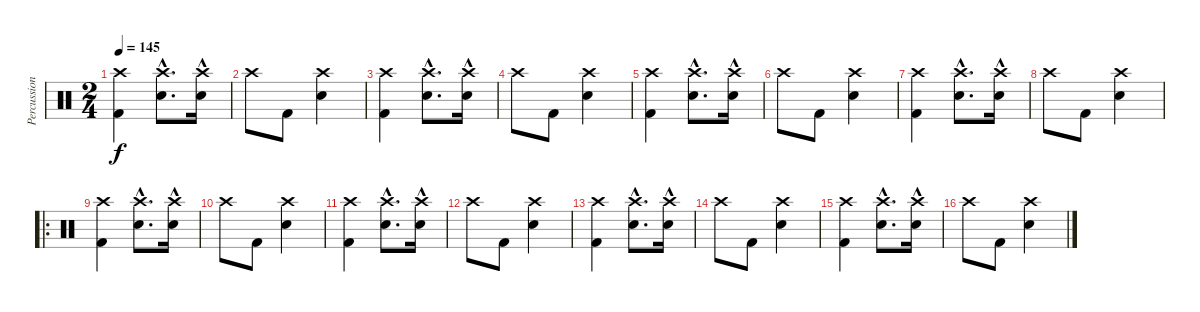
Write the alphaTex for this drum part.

\track ("Percussion" "Percussion") {instrument percussion}
\staff {score}
\articulation defaults
\ts (2 4)
\tempo 145
\clef neutral
\ks c
("Crash high (hit)" "Kick (hit) 2").4{dy f} ("Electric Snare (hit)"{hac} "Crash high (hit)"{hac}).8{d} ("Electric Snare (hit)"{hac} "Crash high (hit)").16 |
"Crash high (hit)".8 "Kick (hit) 2".8 ("Electric Snare (hit)" "Crash high (hit)").4 |
("Crash high (hit)" "Kick (hit) 2").4 ("Electric Snare (hit)"{hac} "Crash high (hit)"{hac}).8{d} ("Electric Snare (hit)"{hac} "Crash high (hit)").16 |
"Crash high (hit)".8 "Kick (hit) 2".8 ("Electric Snare (hit)" "Crash high (hit)").4 |
("Crash high (hit)" "Kick (hit) 2").4 ("Electric Snare (hit)"{hac} "Crash high (hit)"{hac}).8{d} ("Electric Snare (hit)"{hac} "Crash high (hit)").16 |
"Crash high (hit)".8 "Kick (hit) 2".8 ("Electric Snare (hit)" "Crash high (hit)").4 |
("Crash high (hit)" "Kick (hit) 2").4 ("Electric Snare (hit)"{hac} "Crash high (hit)"{hac}).8{d} ("Electric Snare (hit)"{hac} "Crash high (hit)").16 |
"Crash high (hit)".8 "Kick (hit) 2".8 ("Electric Snare (hit)" "Crash high (hit)").4 |
\ro
("Crash high (hit)" "Kick (hit) 2").4 ("Electric Snare (hit)"{hac} "Crash high (hit)"{hac}).8{d} ("Electric Snare (hit)"{hac} "Crash high (hit)").16 |
"Crash high (hit)".8 "Kick (hit) 2".8 ("Electric Snare (hit)" "Crash high (hit)").4 |
("Crash high (hit)" "Kick (hit) 2").4 ("Electric Snare (hit)"{hac} "Crash high (hit)"{hac}).8{d} ("Electric Snare (hit)"{hac} "Crash high (hit)").16 |
"Crash high (hit)".8 "Kick (hit) 2".8 ("Electric Snare (hit)" "Crash high (hit)").4 |
("Crash high (hit)" "Kick (hit) 2").4 ("Electric Snare (hit)"{hac} "Crash high (hit)"{hac}).8{d} ("Electric Snare (hit)"{hac} "Crash high (hit)").16 |
"Crash high (hit)".8 "Kick (hit) 2".8 ("Electric Snare (hit)" "Crash high (hit)").4 |
("Crash high (hit)" "Kick (hit) 2").4 ("Electric Snare (hit)"{hac} "Crash high (hit)"{hac}).8{d} ("Electric Snare (hit)"{hac} "Crash high (hit)").16 |
"Crash high (hit)".8 "Kick (hit) 2".8 ("Electric Snare (hit)" "Crash high (hit)").4
